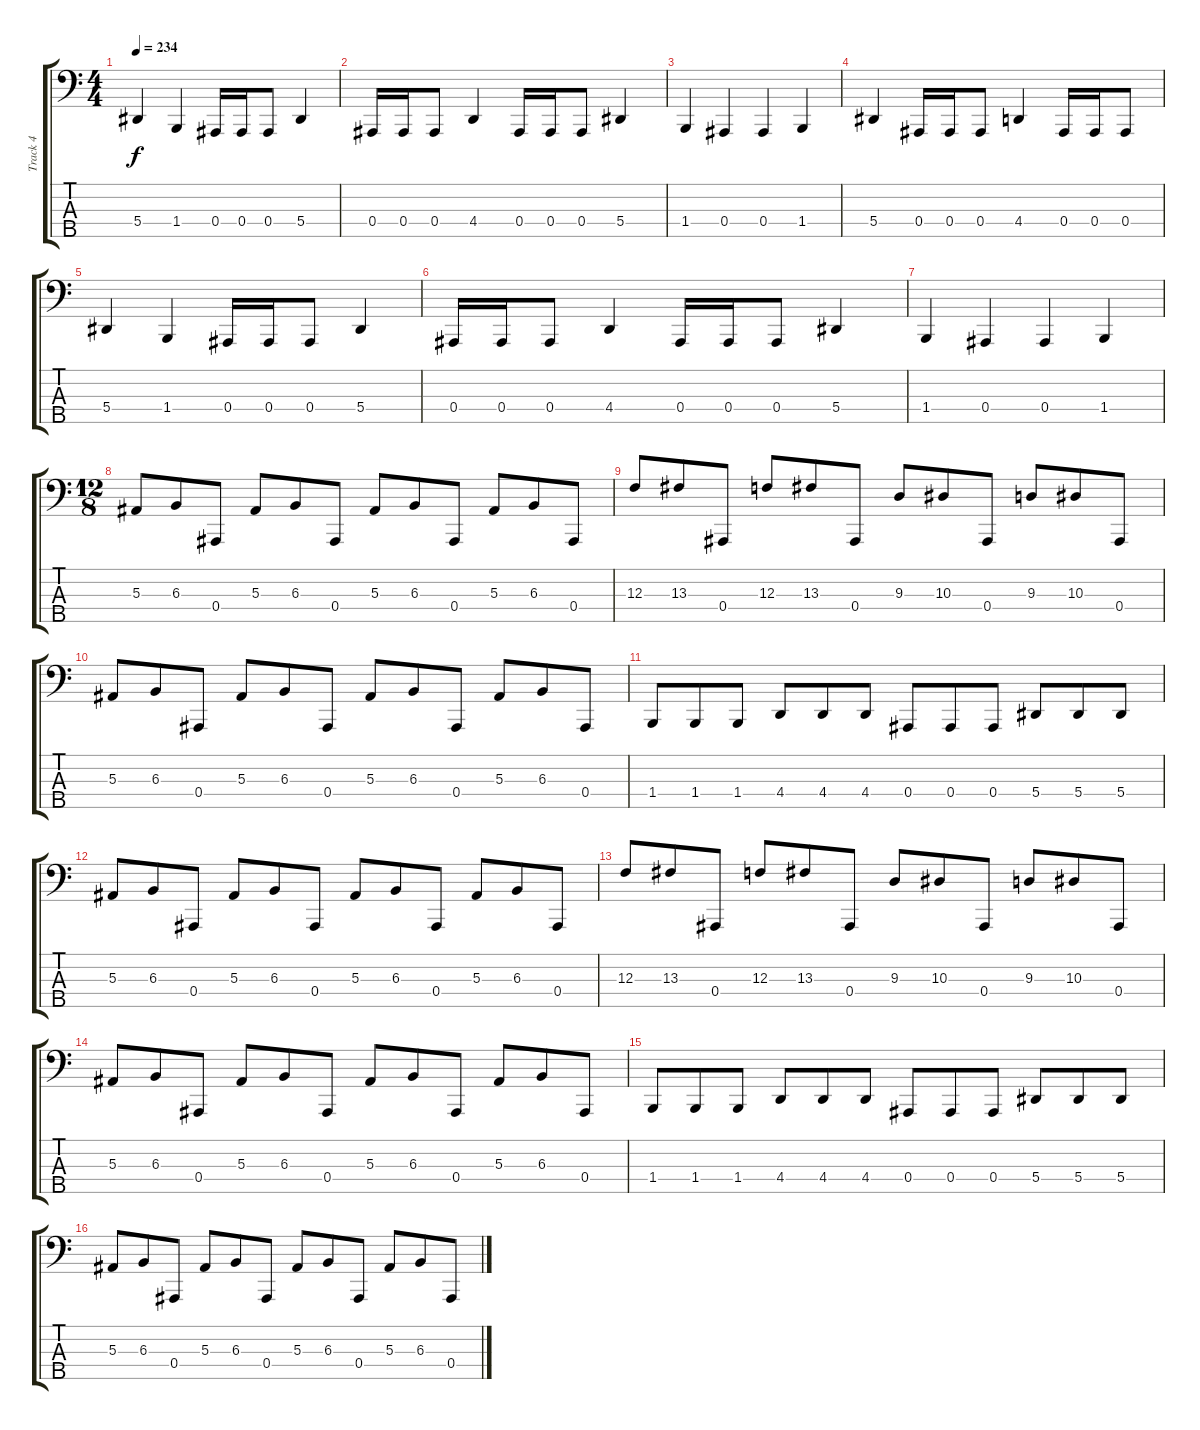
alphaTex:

\track ("Track 4" "Track 4") {instrument electricbassfinger}
\staff {score tabs}
\tuning (Eb2 Bb1 F1 Bb0 G0) {hide}
\ts (4 4)
\tempo 234
\clef f4
\ks c
5.4.4{dy f} 1.4.4 0.4.16 0.4.16 0.4.8 5.4.4 |
0.4.16 0.4.16 0.4.8 4.4.4 0.4.16 0.4.16 0.4.8 5.4.4 |
1.4.4 0.4.4 0.4.4 1.4.4 |
5.4.4 0.4.16 0.4.16 0.4.8 4.4.4 0.4.16 0.4.16 0.4.8 |
5.4.4 1.4.4 0.4.16 0.4.16 0.4.8 5.4.4 |
0.4.16 0.4.16 0.4.8 4.4.4 0.4.16 0.4.16 0.4.8 5.4.4 |
1.4.4 0.4.4 0.4.4 1.4.4 |
\ts (12 8)
5.3.8 6.3.8 0.4.8 5.3.8 6.3.8 0.4.8 5.3.8 6.3.8 0.4.8 5.3.8 6.3.8 0.4.8 |
12.3.8 13.3.8 0.4.8 12.3.8 13.3.8 0.4.8 9.3.8 10.3.8 0.4.8 9.3.8 10.3.8 0.4.8 |
5.3.8 6.3.8 0.4.8 5.3.8 6.3.8 0.4.8 5.3.8 6.3.8 0.4.8 5.3.8 6.3.8 0.4.8 |
1.4.8 1.4.8 1.4.8 4.4.8 4.4.8 4.4.8 0.4.8 0.4.8 0.4.8 5.4.8 5.4.8 5.4.8 |
5.3.8 6.3.8 0.4.8 5.3.8 6.3.8 0.4.8 5.3.8 6.3.8 0.4.8 5.3.8 6.3.8 0.4.8 |
12.3.8 13.3.8 0.4.8 12.3.8 13.3.8 0.4.8 9.3.8 10.3.8 0.4.8 9.3.8 10.3.8 0.4.8 |
5.3.8 6.3.8 0.4.8 5.3.8 6.3.8 0.4.8 5.3.8 6.3.8 0.4.8 5.3.8 6.3.8 0.4.8 |
1.4.8 1.4.8 1.4.8 4.4.8 4.4.8 4.4.8 0.4.8 0.4.8 0.4.8 5.4.8 5.4.8 5.4.8 |
5.3.8 6.3.8 0.4.8 5.3.8 6.3.8 0.4.8 5.3.8 6.3.8 0.4.8 5.3.8 6.3.8 0.4.8
